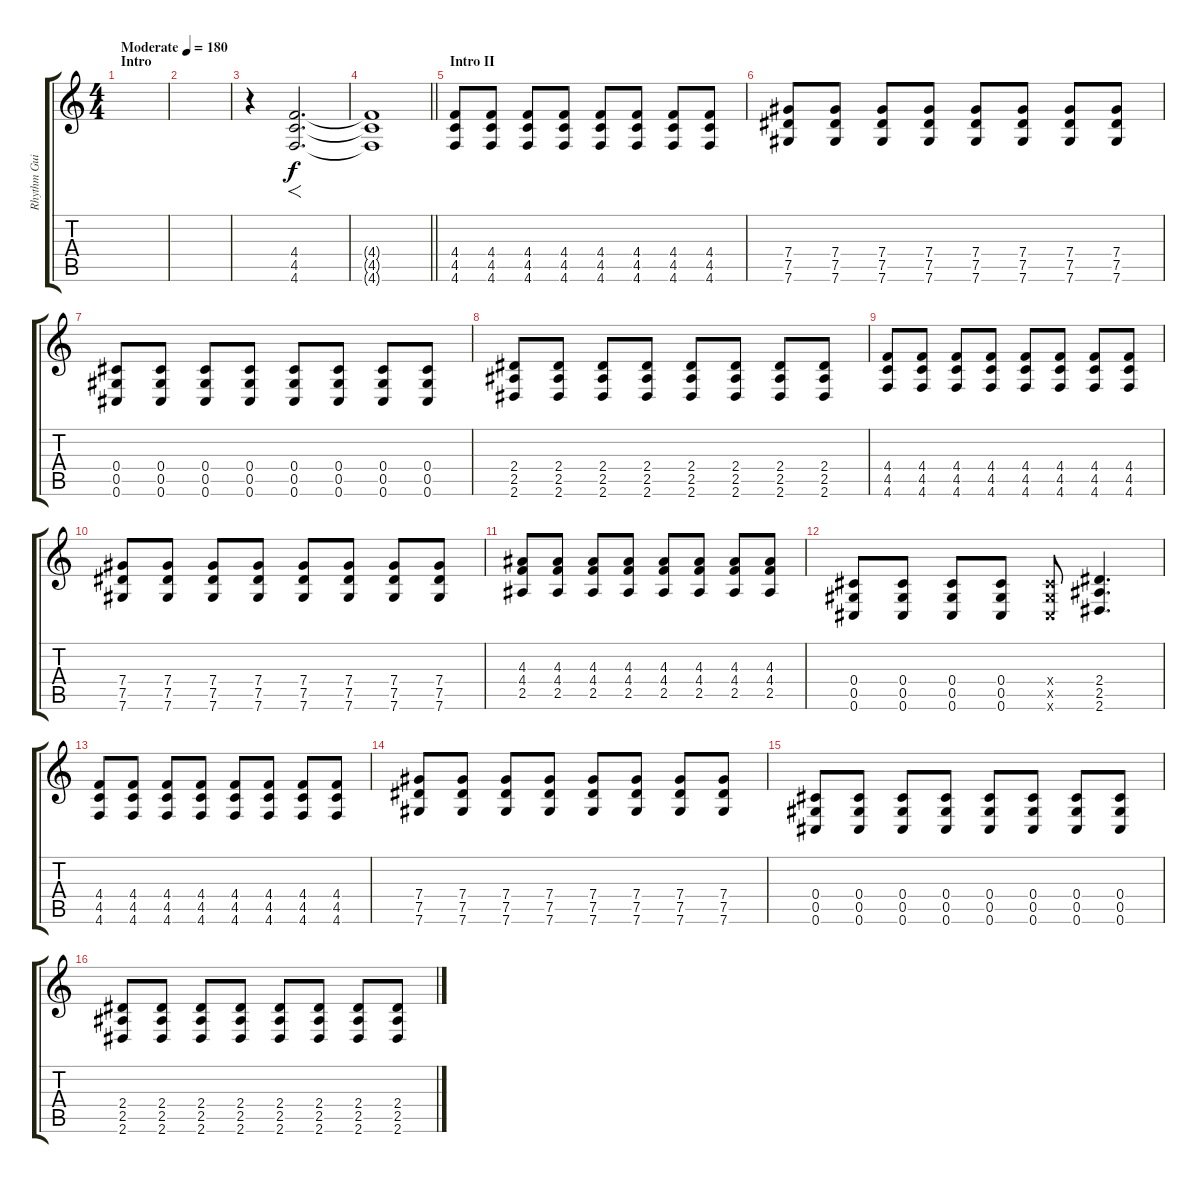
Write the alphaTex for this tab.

\track ("Rhythm Guitar" "Rhythm Gui") {instrument distortionguitar}
\staff {score tabs}
\tuning (Eb4 Bb3 Gb3 Db3 Ab2 Db2) {hide}
\ts (4 4)
\section ("" "Intro")
\tempo (180 "Moderate")
\clef g2
\ks c
|
|
r.4 (4.4 4.5 4.6).2{f d} |
\barLineRight lightlight
(4.4{t} 4.5{t} 4.6{t}).1 |
\section ("" "Intro II")
(4.4 4.5 4.6).8 (4.4 4.5 4.6).8 (4.4 4.5 4.6).8 (4.4 4.5 4.6).8 (4.4 4.5 4.6).8 (4.4 4.5 4.6).8 (4.4 4.5 4.6).8 (4.4 4.5 4.6).8 |
(7.4 7.5 7.6).8 (7.4 7.5 7.6).8 (7.4 7.5 7.6).8 (7.4 7.5 7.6).8 (7.4 7.5 7.6).8 (7.4 7.5 7.6).8 (7.4 7.5 7.6).8 (7.4 7.5 7.6).8 |
(0.4 0.5 0.6).8 (0.4 0.5 0.6).8 (0.4 0.5 0.6).8 (0.4 0.5 0.6).8 (0.4 0.5 0.6).8 (0.4 0.5 0.6).8 (0.4 0.5 0.6).8 (0.4 0.5 0.6).8 |
(2.4 2.5 2.6).8 (2.4 2.5 2.6).8 (2.4 2.5 2.6).8 (2.4 2.5 2.6).8 (2.4 2.5 2.6).8 (2.4 2.5 2.6).8 (2.4 2.5 2.6).8 (2.4 2.5 2.6).8 |
(4.4 4.5 4.6).8 (4.4 4.5 4.6).8 (4.4 4.5 4.6).8 (4.4 4.5 4.6).8 (4.4 4.5 4.6).8 (4.4 4.5 4.6).8 (4.4 4.5 4.6).8 (4.4 4.5 4.6).8 |
(7.4 7.5 7.6).8 (7.4 7.5 7.6).8 (7.4 7.5 7.6).8 (7.4 7.5 7.6).8 (7.4 7.5 7.6).8 (7.4 7.5 7.6).8 (7.4 7.5 7.6).8 (7.4 7.5 7.6).8 |
(4.3 4.4 2.5).8 (4.3 4.4 2.5).8 (4.3 4.4 2.5).8 (4.3 4.4 2.5).8 (4.3 4.4 2.5).8 (4.3 4.4 2.5).8 (4.3 4.4 2.5).8 (4.3 4.4 2.5).8 |
(0.4 0.5 0.6).8 (0.4 0.5 0.6).8 (0.4 0.5 0.6).8 (0.4 0.5 0.6).8 (0.4{x} 0.5{x} 0.6{x}).8 (2.4 2.5 2.6).4{d} |
(4.4 4.5 4.6).8 (4.4 4.5 4.6).8 (4.4 4.5 4.6).8 (4.4 4.5 4.6).8 (4.4 4.5 4.6).8 (4.4 4.5 4.6).8 (4.4 4.5 4.6).8 (4.4 4.5 4.6).8 |
(7.4 7.5 7.6).8 (7.4 7.5 7.6).8 (7.4 7.5 7.6).8 (7.4 7.5 7.6).8 (7.4 7.5 7.6).8 (7.4 7.5 7.6).8 (7.4 7.5 7.6).8 (7.4 7.5 7.6).8 |
(0.4 0.5 0.6).8 (0.4 0.5 0.6).8 (0.4 0.5 0.6).8 (0.4 0.5 0.6).8 (0.4 0.5 0.6).8 (0.4 0.5 0.6).8 (0.4 0.5 0.6).8 (0.4 0.5 0.6).8 |
(2.4 2.5 2.6).8 (2.4 2.5 2.6).8 (2.4 2.5 2.6).8 (2.4 2.5 2.6).8 (2.4 2.5 2.6).8 (2.4 2.5 2.6).8 (2.4 2.5 2.6).8 (2.4 2.5 2.6).8
